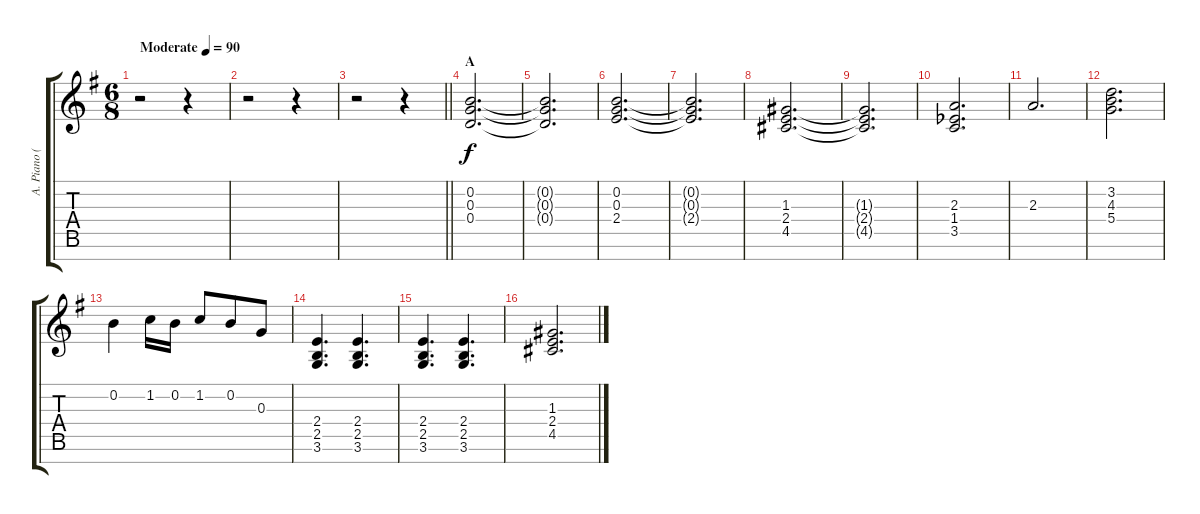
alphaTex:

\track ("A. Piano (Right Hand)" "A. Piano (") {instrument acousticgrandpiano}
\staff {score tabs}
\tuning (E5 B4 G4 D4 A3 E3 B2) {hide}
\ts (6 8)
\tempo (90 "Moderate")
\clef g2
\ks g
r.2{dy f instrument acousticgrandpiano} r.4 |
r.2 r.4 |
\barLineRight lightlight
r.2 r.4 |
\section ("" "A")
(0.2 0.3 0.4).2{d} |
(0.2{t} 0.3{t} 0.4{t}).2{d} |
(0.2 0.3 2.4).2{d} |
(0.2{t} 0.3{t} 2.4{t}).2{d} |
(1.3 2.4 4.5).2{d} |
(1.3{t} 2.4{t} 4.5{t}).2{d} |
(2.3 1.4{acc b} 3.5).2{d} |
2.3.2{d} |
(3.2 4.3 5.4).2{d} |
0.2.4 1.2.16 0.2.16 1.2.8 0.2.8 0.3.8 |
(2.4 2.5 3.6).4{d} (2.4 2.5 3.6).4{d} |
(2.4 2.5 3.6).4{d} (2.4 2.5 3.6).4{d} |
(1.3 2.4 4.5).2{d}
